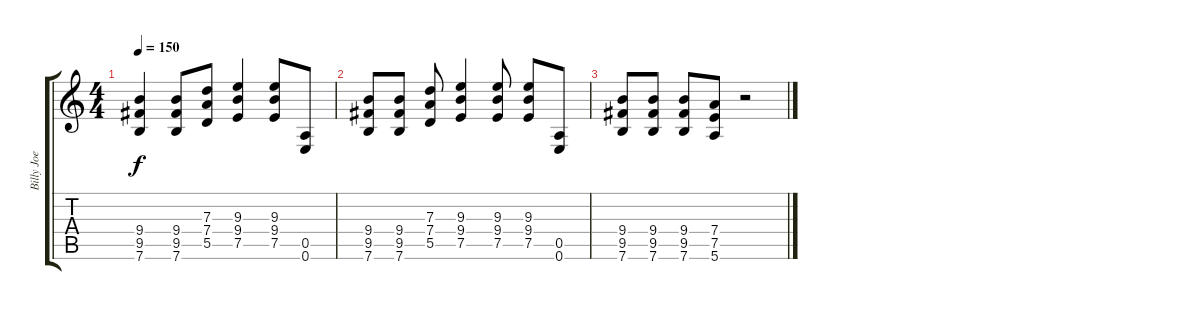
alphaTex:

\track ("Billy Joe" "Billy Joe") {instrument distortionguitar}
\staff {score tabs}
\tuning (E4 B3 G3 D3 A2 E2) {hide}
\ts (4 4)
\tempo 150
\clef g2
\ks c
(9.4 9.5 7.6).4{dy f} (9.4 9.5 7.6).8 (7.3 7.4 5.5).8 (9.3 9.4 7.5).4 (9.3 9.4 7.5).8 (0.5 0.6).8 |
(9.4 9.5 7.6).8 (9.4 9.5 7.6).8 (7.3 7.4 5.5).8 (9.3 9.4 7.5).4 (9.3 9.4 7.5).8 (9.3 9.4 7.5).8 (0.5 0.6).8 |
(9.4 9.5 7.6).8 (9.4 9.5 7.6).8 (9.4 9.5 7.6).8 (7.4 7.5 5.6).8 r.2
